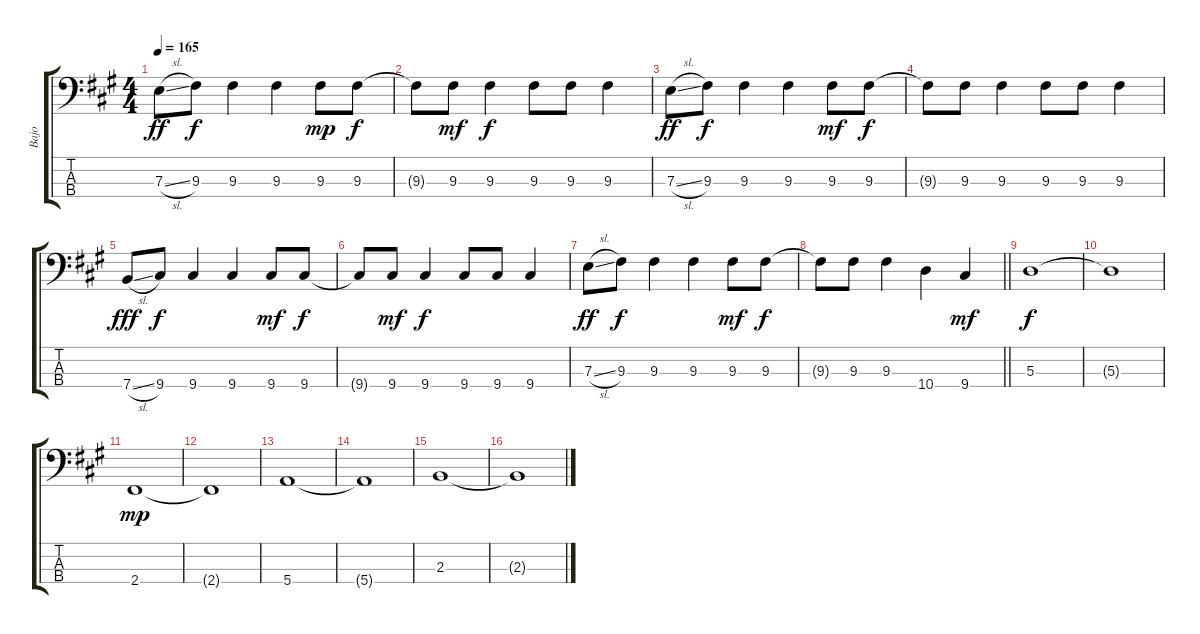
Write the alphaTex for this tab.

\track ("Bajo" "Bajo") {instrument electricbassfinger}
\staff {score tabs}
\tuning (G2 D2 A1 E1) {hide}
\ts (4 4)
\tempo 165
\clef f4
\ks a
7.3{sl}.8{dy ff} 9.3.8{dy f} 9.3.4 9.3.4 9.3.8{dy mp} 9.3.8{dy f} |
9.3{t}.8 9.3.8{dy mf} 9.3.4{dy f} 9.3.8 9.3.8 9.3.4 |
7.3{sl}.8{dy ff} 9.3.8{dy f} 9.3.4 9.3.4 9.3.8{dy mf} 9.3.8{dy f} |
9.3{t}.8 9.3.8 9.3.4 9.3.8 9.3.8 9.3.4 |
7.4{sl}.8{dy fff} 9.4.8{dy f} 9.4.4 9.4.4 9.4.8{dy mf} 9.4.8{dy f} |
9.4{t}.8 9.4.8{dy mf} 9.4.4{dy f} 9.4.8 9.4.8 9.4.4 |
7.3{sl}.8{dy ff} 9.3.8{dy f} 9.3.4 9.3.4 9.3.8{dy mf} 9.3.8{dy f} |
\barLineRight lightlight
9.3{t}.8 9.3.8 9.3.4 10.4.4 9.4.4{dy mf} |
5.3.1{dy f} |
5.3{t}.1 |
2.4.1{dy mp} |
2.4{t}.1 |
5.4.1 |
5.4{t}.1 |
2.3.1 |
2.3{t}.1
